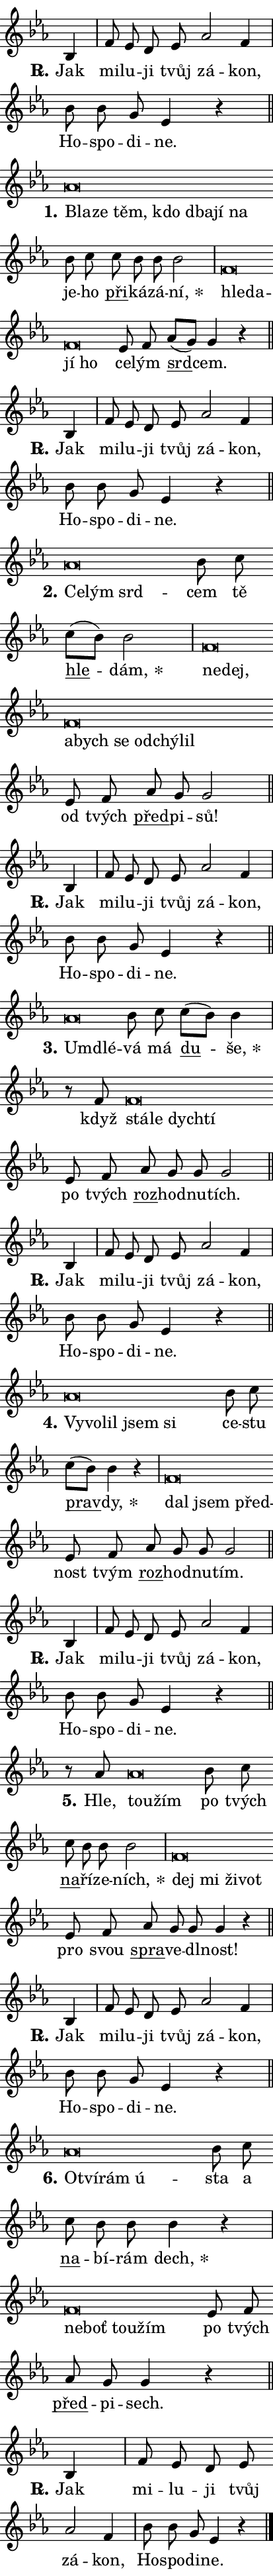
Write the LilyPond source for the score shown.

\version "2.22.1"
\header { tagline = "" }
\paper {
  indent = 0\cm
  top-margin = 0\cm
  right-margin = 0\cm
  bottom-margin = 0\cm
  left-margin = 0\cm
  paper-width = 7\cm
  page-breaking = #ly:one-page-breaking
  system-system-spacing.basic-distance = #11
  score-system-spacing.basic-distance = #11
  ragged-last = ##f
}


%% Author: Thomas Morley
%% https://lists.gnu.org/archive/html/lilypond-user/2020-05/msg00002.html
#(define (line-position grob)
"Returns position of @var[grob} in current system:
   @code{'start}, if at first time-step
   @code{'end}, if at last time-step
   @code{'middle} otherwise
"
  (let* ((col (ly:item-get-column grob))
         (ln (ly:grob-object col 'left-neighbor))
         (rn (ly:grob-object col 'right-neighbor))
         (col-to-check-left (if (ly:grob? ln) ln col))
         (col-to-check-right (if (ly:grob? rn) rn col))
         (break-dir-left
           (and
             (ly:grob-property col-to-check-left 'non-musical #f)
             (ly:item-break-dir col-to-check-left)))
         (break-dir-right
           (and
             (ly:grob-property col-to-check-right 'non-musical #f)
             (ly:item-break-dir col-to-check-right))))
        (cond ((eqv? 1 break-dir-left) 'start)
              ((eqv? -1 break-dir-right) 'end)
              (else 'middle))))

#(define (tranparent-at-line-position vctor)
  (lambda (grob)
  "Relying on @code{line-position} select the relevant enry from @var{vctor}.
Used to determine transparency,"
    (case (line-position grob)
      ((end) (not (vector-ref vctor 0)))
      ((middle) (not (vector-ref vctor 1)))
      ((start) (not (vector-ref vctor 2))))))

noteHeadBreakVisibility =
#(define-music-function (break-visibility)(vector?)
"Makes @code{NoteHead}s transparent relying on @var{break-visibility}"
#{
  \override NoteHead.transparent =
    #(tranparent-at-line-position break-visibility)
#})

#(define delete-ledgers-for-transparent-note-heads
  (lambda (grob)
    "Reads whether a @code{NoteHead} is transparent.
If so this @code{NoteHead} is removed from @code{'note-heads} from
@var{grob}, which is supposed to be @code{LedgerLineSpanner}.
As a result ledgers are not printed for this @code{NoteHead}"
    (let* ((nhds-array (ly:grob-object grob 'note-heads))
           (nhds-list
             (if (ly:grob-array? nhds-array)
                 (ly:grob-array->list nhds-array)
                 '()))
           ;; Relies on the transparent-property being done before
           ;; Staff.LedgerLineSpanner.after-line-breaking is executed.
           ;; This is fragile ...
           (to-keep
             (remove
               (lambda (nhd)
                 (ly:grob-property nhd 'transparent #f))
               nhds-list)))
      ;; TODO find a better method to iterate over grob-arrays, similiar
      ;; to filter/remove etc for lists
      ;; For now rebuilt from scratch
      (set! (ly:grob-object grob 'note-heads)  '())
      (for-each
        (lambda (nhd)
          (ly:pointer-group-interface::add-grob grob 'note-heads nhd))
        to-keep))))

hideNotes = {
  \noteHeadBreakVisibility #begin-of-line-visible
}
unHideNotes = {
  \noteHeadBreakVisibility #all-visible
}

% work-around for resetting accidentals
% https://lilypond.org/doc/v2.23/Documentation/notation/displaying-rhythms#unmetered-music
cadenzaMeasure = {
  \cadenzaOff
  \partial 1024 s1024
  \cadenzaOn
}

#(define-markup-command (accent layout props text) (markup?)
  "Underline accented syllable"
  (interpret-markup layout props
    #{\markup \override #'(offset . 4.3) \underline { #text }#}))

responsum = \markup \concat {
  "R" \hspace #-1.05 \path #0.1 #'((moveto 0 0.07) (lineto 0.9 0.8)) \hspace #0.05 "."
}

\layout {
    \context {
        \Staff
        \remove "Time_signature_engraver"
        \override LedgerLineSpanner.after-line-breaking = #delete-ledgers-for-transparent-note-heads
    }
    \context {
        \Voice {
            \override NoteHead.output-attributes = #'((class . "notehead"))
            \override Hairpin.height = #0.55
        }
    }
    \context {
        \Lyrics {
            \override StanzaNumber.output-attributes = #'((class . "stanzanumber"))
            \override LyricSpace.minimum-distance = #0.9
            \override LyricText.font-name = #"TeX Gyre Schola"
            \override LyricText.font-size = 1
            \override StanzaNumber.font-name = #"TeX Gyre Schola Bold"
            \override StanzaNumber.font-size = 1
        }
    }
}

% magnetic-lyrics.ily
%
%   written by
%     Jean Abou Samra <jean@abou-samra.fr>
%     Werner Lemberg <wl@gnu.org>
%
%   adapted by
%     Jiri Hon <jiri.hon@gmail.com>
%
% Version 2022-Apr-15

% https://www.mail-archive.com/lilypond-user@gnu.org/msg149350.html

#(define (Left_hyphen_pointer_engraver context)
   "Collect syllable-hyphen-syllable occurrences in lyrics and store
them in properties.  This engraver only looks to the left.  For
example, if the lyrics input is @code{foo -- bar}, it does the
following.

@itemize @bullet
@item
Set the @code{text} property of the @code{LyricHyphen} grob between
@q{foo} and @q{bar} to @code{foo}.

@item
Set the @code{left-hyphen} property of the @code{LyricText} grob with
text @q{foo} to the @code{LyricHyphen} grob between @q{foo} and
@q{bar}.
@end itemize

Use this auxiliary engraver in combination with the
@code{lyric-@/text::@/apply-@/magnetic-@/offset!} hook."
   (let ((hyphen #f)
         (text #f))
     (make-engraver
      (acknowledgers
       ((lyric-syllable-interface engraver grob source-engraver)
        (set! text grob)))
      (end-acknowledgers
       ((lyric-hyphen-interface engraver grob source-engraver)
        ;(when (not (grob::has-interface grob 'lyric-space-interface))
          (set! hyphen grob)));)
      ((stop-translation-timestep engraver)
       (when (and text hyphen)
         (ly:grob-set-object! text 'left-hyphen hyphen))
       (set! text #f)
       (set! hyphen #f)))))

#(define (lyric-text::apply-magnetic-offset! grob)
   "If the space between two syllables is less than the value in
property @code{LyricText@/.details@/.squash-threshold}, move the right
syllable to the left so that it gets concatenated with the left
syllable.

Use this function as a hook for
@code{LyricText@/.after-@/line-@/breaking} if the
@code{Left_@/hyphen_@/pointer_@/engraver} is active."
   (let ((hyphen (ly:grob-object grob 'left-hyphen #f)))
     (when hyphen
       (let ((left-text (ly:spanner-bound hyphen LEFT)))
         (when (grob::has-interface left-text 'lyric-syllable-interface)
           (let* ((common (ly:grob-common-refpoint grob left-text X))
                  (this-x-ext (ly:grob-extent grob common X))
                  (left-x-ext
                   (begin
                     ;; Trigger magnetism for left-text.
                     (ly:grob-property left-text 'after-line-breaking)
                     (ly:grob-extent left-text common X)))
                  ;; `delta` is the gap width between two syllables.
                  (delta (- (interval-start this-x-ext)
                            (interval-end left-x-ext)))
                  (details (ly:grob-property grob 'details))
                  (threshold (assoc-get 'squash-threshold details 0.2)))
             (when (< delta threshold)
               (let* (;; We have to manipulate the input text so that
                      ;; ligatures crossing syllable boundaries are not
                      ;; disabled.  For languages based on the Latin
                      ;; script this is essentially a beautification.
                      ;; However, for non-Western scripts it can be a
                      ;; necessity.
                      (lt (ly:grob-property left-text 'text))
                      (rt (ly:grob-property grob 'text))
                      (is-space (grob::has-interface hyphen 'lyric-space-interface))
                      (space (if is-space " " ""))
                      (space-markup (grob-interpret-markup grob " "))
                      (space-size (interval-length (ly:stencil-extent space-markup X)))
                      (extra-delta (if is-space space-size 0))
                      ;; Append new syllable.
                      (ltrt-space (if (and (string? lt) (string? rt))
                                (string-append lt space rt)
                                (make-concat-markup (list lt space rt))))
                      ;; Right-align `ltrt` to the right side.
                      (ltrt-space-markup (grob-interpret-markup
                               grob
                               (make-translate-markup
                                (cons (interval-length this-x-ext) 0)
                                (make-right-align-markup ltrt-space)))))
                 (begin
                   ;; Don't print `left-text`.
                   (ly:grob-set-property! left-text 'stencil #f)
                   ;; Set text and stencil (which holds all collected
                   ;; syllables so far) and shift it to the left.
                   (ly:grob-set-property! grob 'text ltrt-space)
                   (ly:grob-set-property! grob 'stencil ltrt-space-markup)
                   (ly:grob-translate-axis! grob (- (- delta extra-delta)) X))))))))))


#(define (lyric-hyphen::displace-bounds-first grob)
   ;; Make very sure this callback isn't triggered too early.
   (let ((left (ly:spanner-bound grob LEFT))
         (right (ly:spanner-bound grob RIGHT)))
     (ly:grob-property left 'after-line-breaking)
     (ly:grob-property right 'after-line-breaking)
     (ly:lyric-hyphen::print grob)))

squashThreshold = #0.4

\layout {
  \context {
    \Lyrics
    \consists #Left_hyphen_pointer_engraver
    \override LyricText.after-line-breaking =
      #lyric-text::apply-magnetic-offset!
    \override LyricHyphen.stencil = #lyric-hyphen::displace-bounds-first
    \override LyricText.details.squash-threshold = \squashThreshold
    \override LyricHyphen.minimum-distance = 0
    \override LyricHyphen.minimum-length = \squashThreshold
  }
}

squash = \override LyricText.details.squash-threshold = 9999
unSquash = \override LyricText.details.squash-threshold = \squashThreshold

left = \override LyricText.self-alignment-X = #LEFT
unLeft = \revert LyricText.self-alignment-X

starOffset = #(lambda (grob) 
                (let ((x_offset (ly:self-alignment-interface::aligned-on-x-parent grob)))
                  (if (= x_offset 0) 0 (+ x_offset 1.2))))

star = #(define-music-function (syllable)(string?)
"Append star separator at the end of a syllable"
#{
  \once \override LyricText.X-offset = #starOffset
  \lyricmode { \markup {
    #syllable
    \override #'((font-name . "TeX Gyre Schola Bold")) \hspace #0.2 \lower #0.65 \larger "*"
  } }
#})

starAccent = #(define-music-function (syllable)(string?)
"Append star separator at the end of a syllable and make accent"
#{
  \once \override LyricText.X-offset = #starOffset
  \lyricmode { \markup {
    \accent #syllable
    \override #'((font-name . "TeX Gyre Schola Bold")) \hspace #0.2 \lower #0.65 \larger "*"
  } }
#})

breath = #(define-music-function (syllable)(string?)
"Append breathing indicator at the end of a syllable"
#{
  \lyricmode { \markup { #syllable "+" } }
#})

optionalBreath = #(define-music-function (syllable)(string?)
"Append optional breathing indicator at the end of a syllable"
#{
  \lyricmode { \markup { #syllable "(+)" } }
#})


\score {
    <<
        \new Voice = "melody" { \cadenzaOn \key es \major \relative { bes4 \cadenzaMeasure \bar "|" f'8 es d es \bar "" as2 f4 \cadenzaMeasure \bar "|" bes8 bes g es4 r \cadenzaMeasure \bar "||" \break }
\relative { as'\breve*1/16 \hideNotes \breve*1/16 \bar "" \breve*1/16 \bar "" \breve*1/16 \bar "" \breve*1/16 \bar "" \breve*1/16 \breve*1/16 \bar "" \unHideNotes bes8 c \bar "" c bes bes bes2 \cadenzaMeasure \bar "|" f\breve*1/16 \hideNotes \breve*1/16 \bar "" \breve*1/16 \breve*1/16 \bar "" \unHideNotes es8 f \bar "" as[( g)] g4 r \cadenzaMeasure \bar "||" \break }
\relative { bes4 \cadenzaMeasure \bar "|" f'8 es d es \bar "" as2 f4 \cadenzaMeasure \bar "|" bes8 bes g es4 r \cadenzaMeasure \bar "||" \break }
\relative { as'\breve*1/16 \hideNotes \breve*1/16 \breve*1/16 \bar "" \unHideNotes bes8 c \bar "" c[( bes)] bes2 \cadenzaMeasure \bar "|" f\breve*1/16 \hideNotes \breve*1/16 \bar "" \breve*1/16 \bar "" \breve*1/16 \bar "" \breve*1/16 \bar "" \breve*1/16 \bar "" \breve*1/16 \breve*1/16 \bar "" \unHideNotes es8 f \bar "" as g g2 \cadenzaMeasure \bar "||" \break }
\relative { bes4 \cadenzaMeasure \bar "|" f'8 es d es \bar "" as2 f4 \cadenzaMeasure \bar "|" bes8 bes g es4 r \cadenzaMeasure \bar "||" \break }
\relative { as'\breve*1/16 \hideNotes \breve*1/16 \bar "" \unHideNotes bes8 c \bar "" c[( bes)] bes4 \cadenzaMeasure \bar "|" r8 f8 f\breve*1/16 \hideNotes \breve*1/16 \bar "" \breve*1/16 \breve*1/16 \bar "" \unHideNotes es8 f \bar "" as g g g2 \cadenzaMeasure \bar "||" \break }
\relative { bes4 \cadenzaMeasure \bar "|" f'8 es d es \bar "" as2 f4 \cadenzaMeasure \bar "|" bes8 bes g es4 r \cadenzaMeasure \bar "||" \break }
\relative { as'\breve*1/16 \hideNotes \breve*1/16 \bar "" \breve*1/16 \bar "" \breve*1/16 \breve*1/16 \bar "" \unHideNotes bes8 c \bar "" c[( bes)] bes4 r \cadenzaMeasure \bar "|" f\breve*1/16 \hideNotes \breve*1/16 \breve*1/16 \bar "" \unHideNotes es8 f \bar "" as g g g2 \cadenzaMeasure \bar "||" \break }
\relative { bes4 \cadenzaMeasure \bar "|" f'8 es d es \bar "" as2 f4 \cadenzaMeasure \bar "|" bes8 bes g es4 r \cadenzaMeasure \bar "||" \break }
\relative { r8 as'8 as\breve*1/16 \hideNotes \breve*1/16 \bar "" \unHideNotes bes8 c \bar "" c bes bes bes2 \cadenzaMeasure \bar "|" f\breve*1/16 \hideNotes \breve*1/16 \bar "" \breve*1/16 \breve*1/16 \bar "" \unHideNotes es8 f \bar "" as g g g4 r \cadenzaMeasure \bar "||" \break }
\relative { bes4 \cadenzaMeasure \bar "|" f'8 es d es \bar "" as2 f4 \cadenzaMeasure \bar "|" bes8 bes g es4 r \cadenzaMeasure \bar "||" \break }
\relative { as'\breve*1/16 \hideNotes \breve*1/16 \bar "" \breve*1/16 \breve*1/16 \bar "" \unHideNotes bes8 c \bar "" c bes bes bes4 r \cadenzaMeasure \bar "|" f\breve*1/16 \hideNotes \breve*1/16 \bar "" \breve*1/16 \breve*1/16 \bar "" \unHideNotes es8 f \bar "" as g g4 r \cadenzaMeasure \bar "||" \break }
\relative { bes4 \cadenzaMeasure \bar "|" f'8 es d es \bar "" as2 f4 \cadenzaMeasure \bar "|" bes8 bes g es4 r \cadenzaMeasure \bar "||" \break } \bar "|." }
        \new Lyrics \lyricsto "melody" { \lyricmode { \set stanza = \responsum
Jak mi -- lu -- ji tvůj zá -- kon, Ho -- spo -- di -- ne.
\set stanza = "1."
\left Bla -- \squash ze těm, kdo dba -- jí na \unLeft \unSquash je -- ho \markup \accent při -- ká -- zá -- \star ní, \left hle -- \squash da -- jí ho \unLeft \unSquash ce -- lým \markup \accent srd -- cem.
\set stanza = \responsum
Jak mi -- lu -- ji tvůj zá -- kon, Ho -- spo -- di -- ne.
\set stanza = "2."
\left Ce -- \squash lým srd -- \unLeft \unSquash cem tě \markup \accent hle -- \star dám, \left ne -- \squash dej, a -- bych se od -- chý -- lil \unLeft \unSquash od tvých \markup \accent před -- pi -- sů!
\set stanza = \responsum
Jak mi -- lu -- ji tvůj zá -- kon, Ho -- spo -- di -- ne.
\set stanza = "3."
\left Um -- \squash dlé -- \unLeft \unSquash vá má \markup \accent du -- \star še, když \left stá -- \squash le dych -- tí \unLeft \unSquash po tvých \markup \accent roz -- hod -- nu -- tích.
\set stanza = \responsum
Jak mi -- lu -- ji tvůj zá -- kon, Ho -- spo -- di -- ne.
\set stanza = "4."
\left Vy -- \squash vo -- lil jsem si \unLeft \unSquash ce -- stu \markup \accent prav -- \star dy, \left dal \squash jsem před -- \unLeft \unSquash nost tvým \markup \accent roz -- hod -- nu -- tím.
\set stanza = \responsum
Jak mi -- lu -- ji tvůj zá -- kon, Ho -- spo -- di -- ne.
\set stanza = "5."
Hle, \left tou -- \squash žím \unLeft \unSquash po tvých \markup \accent na -- ří -- ze -- \star ních, \left dej \squash mi ži -- vot \unLeft \unSquash pro svou \markup \accent spra -- ve -- dl -- nost!
\set stanza = \responsum
Jak mi -- lu -- ji tvůj zá -- kon, Ho -- spo -- di -- ne.
\set stanza = "6."
\left O -- \squash tví -- rám ú -- \unLeft \unSquash sta a \markup \accent na -- bí -- rám \star dech, \left ne -- \squash boť tou -- žím \unLeft \unSquash po tvých \markup \accent před -- pi -- sech.
\set stanza = \responsum
Jak mi -- lu -- ji tvůj zá -- kon, Ho -- spo -- di -- ne. } }
    >>
    \layout {}
}
